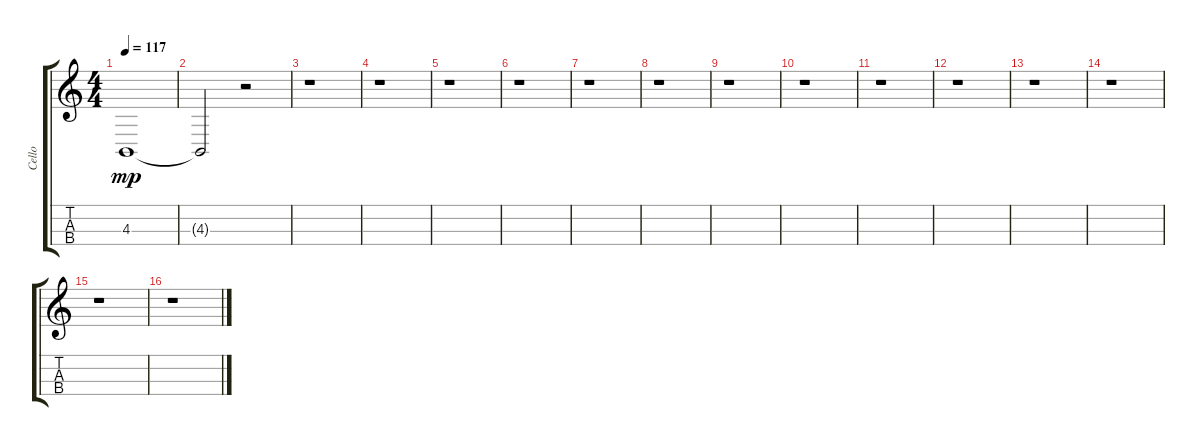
\track ("Cello" "Cello") {instrument cello}
\staff {score tabs}
\tuning (A3 D3 G2 C2) {hide}
\ts (4 4)
\tempo 117
\clef g2
\ks c
4.3{t}.1{dy mp} |
4.3{t}.2 r.2 |
r.1 |
r.1 |
r.1 |
r.1 |
r.1 |
r.1 |
r.1 |
r.1 |
r.1 |
r.1 |
r.1 |
r.1 |
r.1 |
r.1
